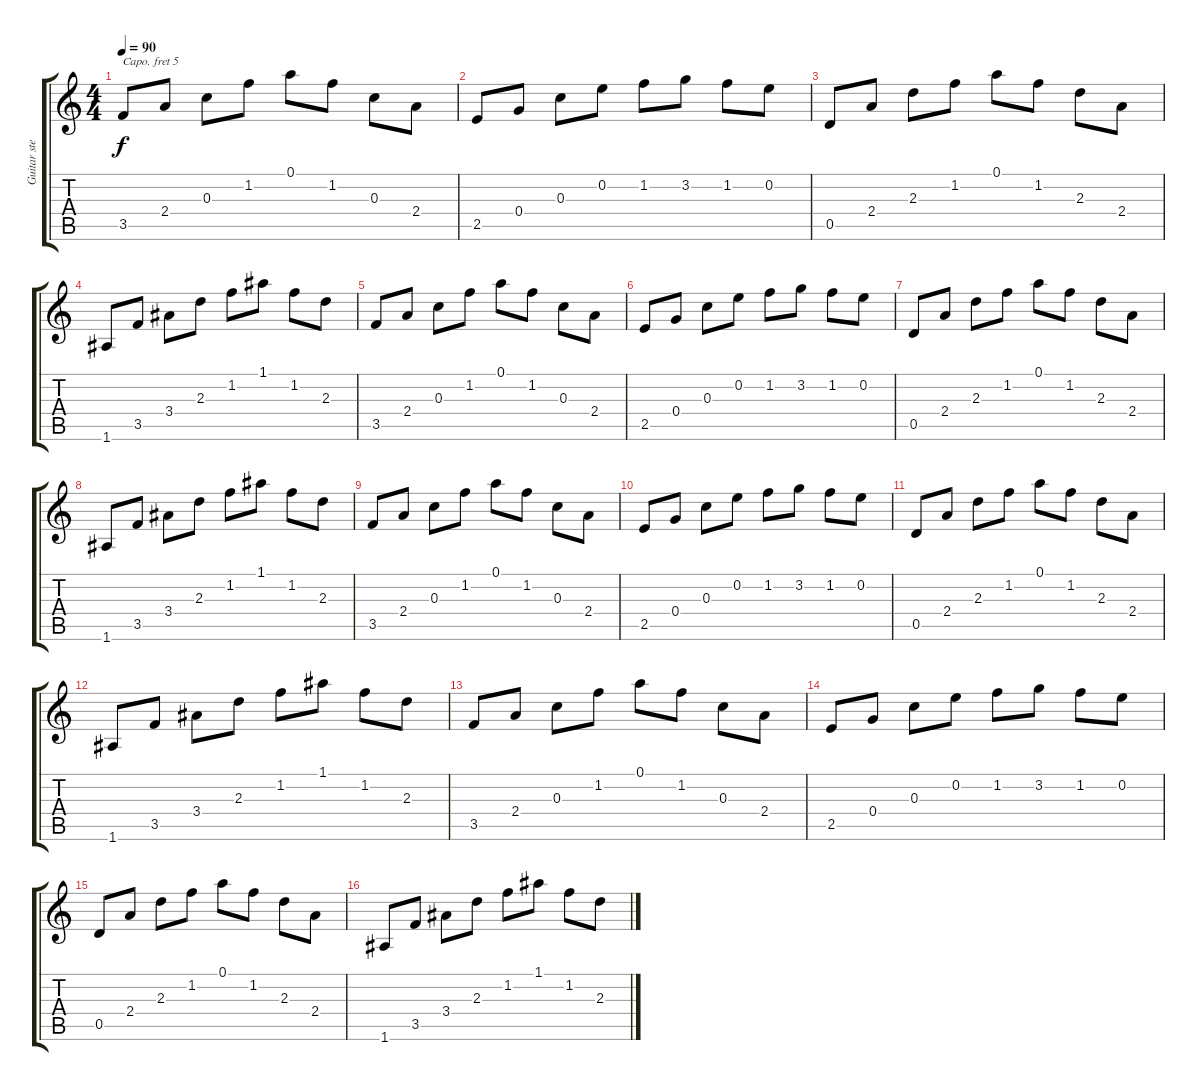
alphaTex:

\track ("Guitar steel" "Guitar ste") {instrument acousticguitarsteel}
\staff {score tabs}
\capo 5
\tuning (E4 B3 G3 D3 A2 E2) {hide}
\ts (4 4)
\tempo 90
\clef g2
\ks c
3.5.8{dy f} 2.4.8 0.3.8 1.2.8 0.1.8 1.2.8 0.3.8 2.4.8 |
2.5.8 0.4.8 0.3.8 0.2.8 1.2.8 3.2.8 1.2.8 0.2.8 |
0.5.8 2.4.8 2.3.8 1.2.8 0.1.8 1.2.8 2.3.8 2.4.8 |
1.6.8 3.5.8 3.4.8 2.3.8 1.2.8 1.1.8 1.2.8 2.3.8 |
3.5.8 2.4.8 0.3.8 1.2.8 0.1.8 1.2.8 0.3.8 2.4.8 |
2.5.8 0.4.8 0.3.8 0.2.8 1.2.8 3.2.8 1.2.8 0.2.8 |
0.5.8 2.4.8 2.3.8 1.2.8 0.1.8 1.2.8 2.3.8 2.4.8 |
1.6.8 3.5.8 3.4.8 2.3.8 1.2.8 1.1.8 1.2.8 2.3.8 |
3.5.8 2.4.8 0.3.8 1.2.8 0.1.8 1.2.8 0.3.8 2.4.8 |
2.5.8 0.4.8 0.3.8 0.2.8 1.2.8 3.2.8 1.2.8 0.2.8 |
0.5.8 2.4.8 2.3.8 1.2.8 0.1.8 1.2.8 2.3.8 2.4.8 |
1.6.8 3.5.8 3.4.8 2.3.8 1.2.8 1.1.8 1.2.8 2.3.8 |
3.5.8 2.4.8 0.3.8 1.2.8 0.1.8 1.2.8 0.3.8 2.4.8 |
2.5.8 0.4.8 0.3.8 0.2.8 1.2.8 3.2.8 1.2.8 0.2.8 |
0.5.8 2.4.8 2.3.8 1.2.8 0.1.8 1.2.8 2.3.8 2.4.8 |
1.6.8 3.5.8 3.4.8 2.3.8 1.2.8 1.1.8 1.2.8 2.3.8
